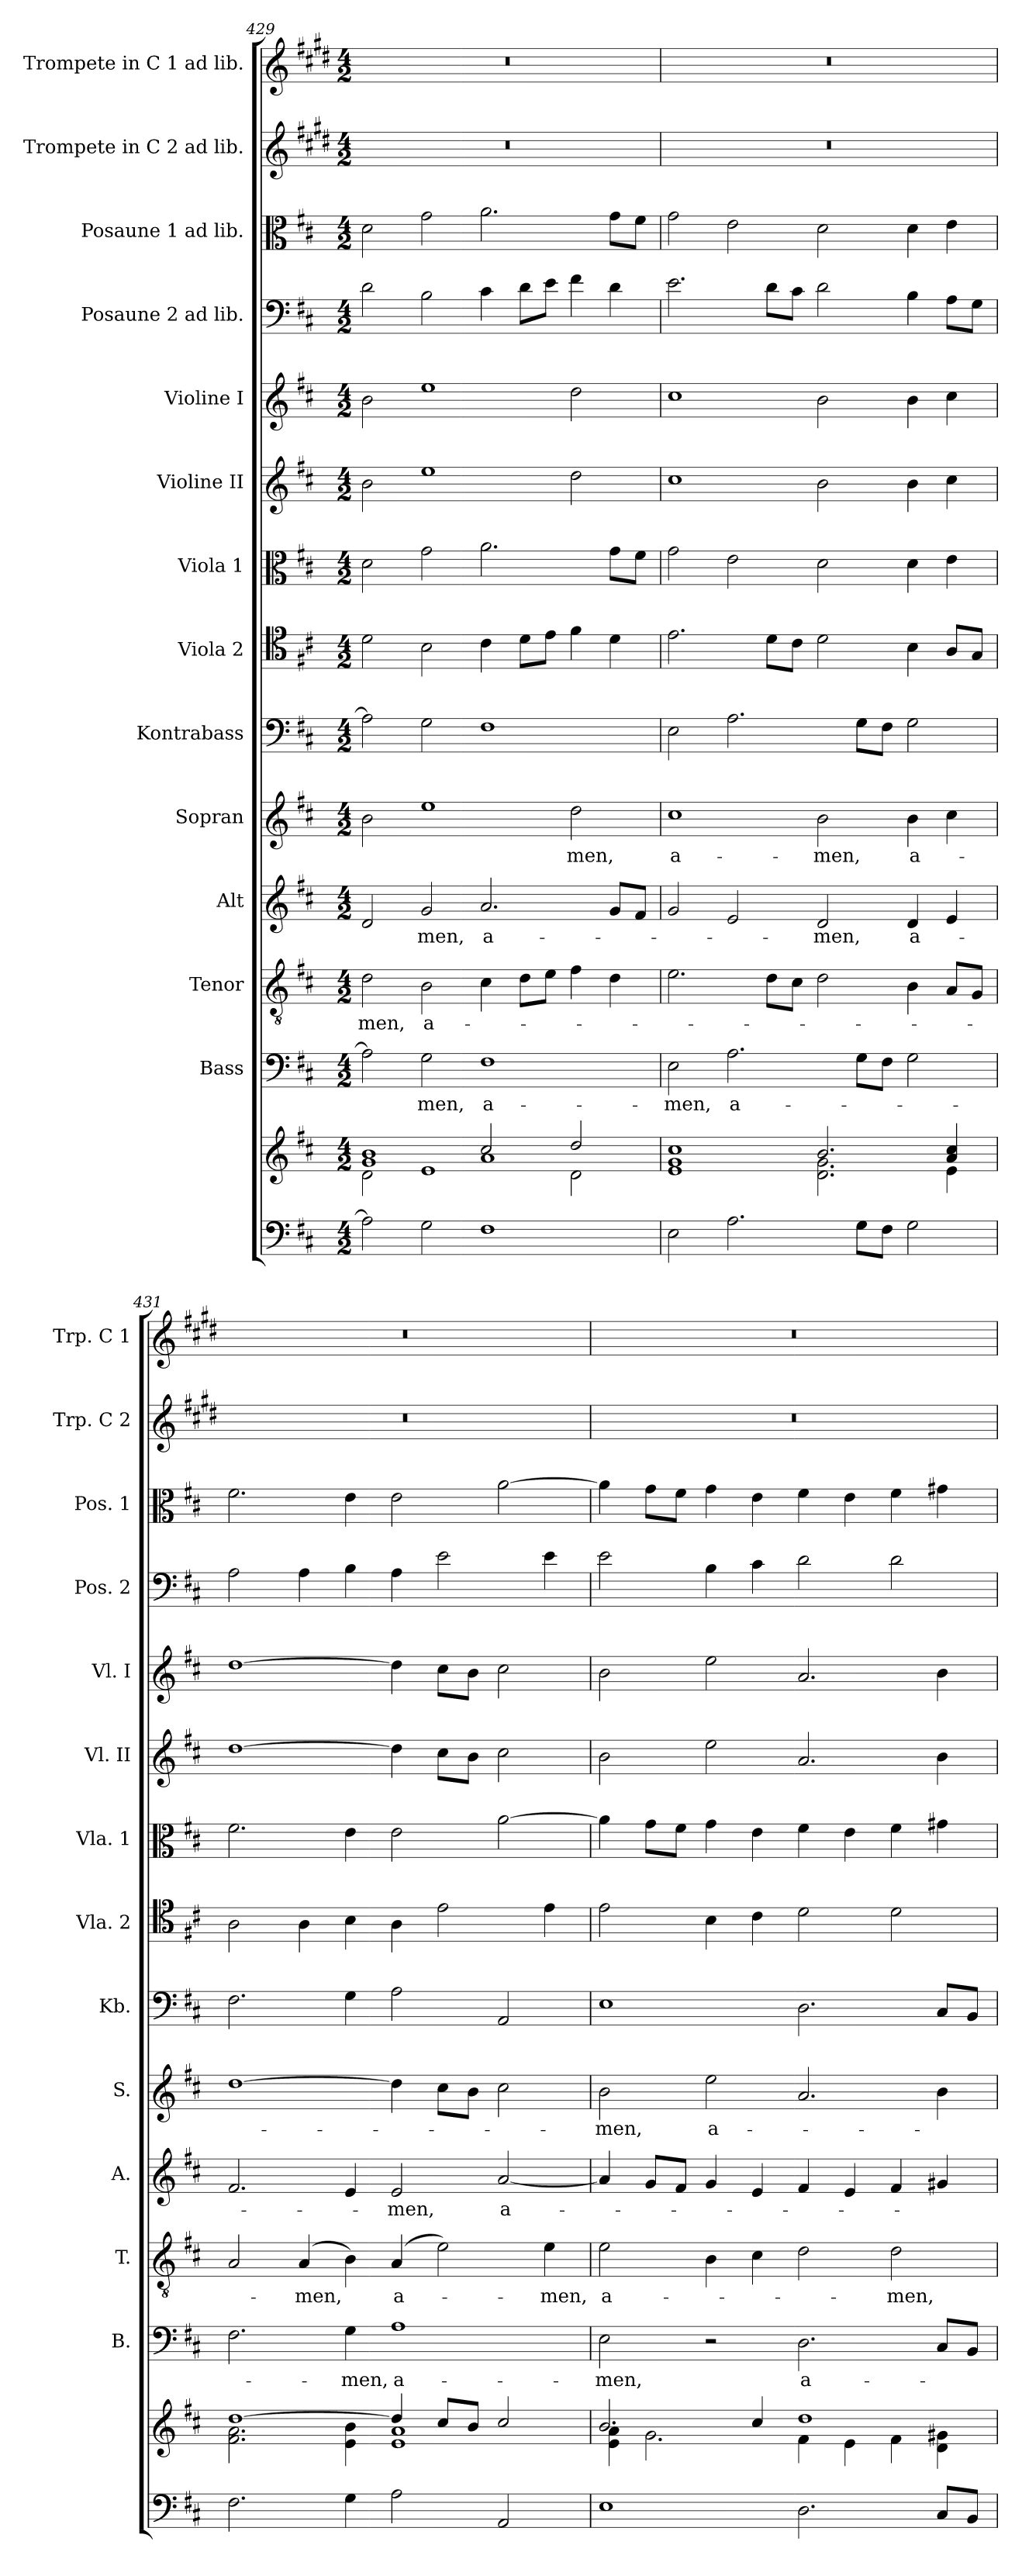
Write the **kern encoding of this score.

**kern	**kern	**kern	**text	**kern	**text	**kern	**text	**kern	**text	**kern	**kern	**kern	**kern	**kern	**kern	**kern	**kern	**kern
*part14	*part14	*part13	*part13	*part12	*part12	*part11	*part11	*part10	*part10	*part9	*part8	*part7	*part6	*part5	*part4	*part3	*part2	*part1
*staff15	*staff14	*staff13	*staff13	*staff12	*staff12	*staff11	*staff11	*staff10	*staff10	*staff9	*staff8	*staff7	*staff6	*staff5	*staff4	*staff3	*staff2	*staff1
*	*	*I"Bass	*	*I"Tenor	*	*I"Alt	*	*I"Sopran	*	*I"Kontrabass	*I"Viola 2	*I"Viola 1	*I"Violine II	*I"Violine I	*I"Posaune 2 ad lib.	*I"Posaune 1 ad lib.	*I"Trompete in C 2 ad lib.	*I"Trompete in C 1 ad lib.
*	*	*I'B.	*	*I'T.	*	*I'A.	*	*I'S.	*	*I'Kb.	*I'Vla. 2	*I'Vla. 1	*I'Vl. II	*I'Vl. I	*I'Pos. 2	*I'Pos. 1	*I'Trp. C 2	*I'Trp. C 1
*clefF4	*clefG2	*clefF4	*	*clefGv2	*	*clefG2	*	*clefG2	*	*clefF4	*clefC4	*clefC3	*clefG2	*clefG2	*clefF4	*clefC3	*clefG2	*clefG2
*	*	*	*	*	*	*	*	*	*	*ITrd7c12	*	*	*	*	*	*	*ITrd1c2	*ITrd1c2
*k[f#c#]	*k[f#c#]	*k[f#c#]	*	*k[f#c#]	*	*k[f#c#]	*	*k[f#c#]	*	*k[f#c#]	*k[f#c#]	*k[f#c#]	*k[f#c#]	*k[f#c#]	*k[f#c#]	*k[f#c#]	*k[f#c#]	*k[f#c#]
*D:	*D:	*D:	*	*D:	*	*D:	*	*D:	*	*D:	*D:	*D:	*D:	*D:	*D:	*D:	*D:	*D:
*M4/2	*M4/2	*M4/2	*	*M4/2	*	*M4/2	*	*M4/2	*	*M4/2	*M4/2	*M4/2	*M4/2	*M4/2	*M4/2	*M4/2	*M4/2	*M4/2
=429	=429	=429	=429	=429	=429	=429	=429	=429	=429	=429	=429	=429	=429	=429	=429	=429	=429	=429
*	*^	*	*	*	*	*	*	*	*	*	*	*	*	*	*	*	*	*
*	*	*^	*	*	*	*	*	*	*	*	*	*	*	*	*	*	*	*	*
!	!	!	!	!	!	!	!LO:LY:b	!	!	!	!	!	!	!	!	!	!	!	!	!
2A\]	1b	1g	2d\	2A\]	.	2d\	-men,	2d/	.	2b\	.	2AA\]	2d\	2d\	2b\	2b\	2d\	2d\	0r	0r
!	!	!	!	!	!LO:LY:b	!	!LO:LY:b	!	!LO:LY:b	!	!	!	!	!	!	!	!	!	!	!
2G\	.	.	1e	2G\	-men,	2B\	a-	2g/	-men,	1ee	.	2GG\	2B\	2g\	1ee	1ee	2B\	2g\	.	.
!	!	!	!	!	!LO:LY:b	!	!	!	!LO:LY:b	!	!	!	!	!	!	!	!	!	!	!
1F#	2cc#/	1a	.	1F#	a-	4c#\	.	2.a/	a-	.	.	1FF#	4c#\	2.a\	.	.	4c#\	2.a\	.	.
.	.	.	.	.	.	8d\L	.	.	.	.	.	.	8d\L	.	.	.	8d\L	.	.	.
.	.	.	.	.	.	8e\J	.	.	.	.	.	.	8e\J	.	.	.	8e\J	.	.	.
!	!	!	!	!	!	!	!	!	!	!	!LO:LY:b	!	!	!	!	!	!	!	!	!
.	2dd/	.	2d\	.	.	4f#\	.	.	.	2dd\	-men,	.	4f#\	.	2dd\	2dd\	4f#\	.	.	.
.	.	.	.	.	.	4d\	.	8g/L	.	.	.	.	4d\	8g\L	.	.	4d\	8g\L	.	.
.	.	.	.	.	.	.	.	8f#/J	.	.	.	.	.	8f#\J	.	.	.	8f#\J	.	.
*	*	*v	*v	*	*	*	*	*	*	*	*	*	*	*	*	*	*	*	*	*
=430	=430	=430	=430	=430	=430	=430	=430	=430	=430	=430	=430	=430	=430	=430	=430	=430	=430	=430	=430
!	!	!	!	!LO:LY:b	!	!	!	!	!	!LO:LY:b	!	!	!	!	!	!	!	!	!
2E\	1cc#	1e 1g	2E\	-men,	2.e\	.	2g/	.	1cc#	a-	2EE\	2.e\	2g\	1cc#	1cc#	2.e\	2g\	0r	0r
!	!	!	!	!LO:LY:b	!	!	!	!	!	!	!	!	!	!	!	!	!	!	!
2.A\	.	.	2.A\	a-	.	.	2e/	.	.	.	2.AA\	.	2e\	.	.	.	2e\	.	.
.	.	.	.	.	8d\L	.	.	.	.	.	.	8d\L	.	.	.	8d\L	.	.	.
.	.	.	.	.	8c#\J	.	.	.	.	.	.	8c#\J	.	.	.	8c#\J	.	.	.
!	!	!	!	!	!	!	!	!LO:LY:b	!	!LO:LY:b	!	!	!	!	!	!	!	!	!
.	2.b/	2.d\ 2.g\	.	.	2d\	.	2d/	-men,	2b\	-men,	.	2d\	2d\	2b\	2b\	2d\	2d\	.	.
8G\L	.	.	8G\L	.	.	.	.	.	.	.	8GG\L	.	.	.	.	.	.	.	.
8F#\J	.	.	8F#\J	.	.	.	.	.	.	.	8FF#\J	.	.	.	.	.	.	.	.
!	!	!	!	!	!	!	!	!LO:LY:b	!	!LO:LY:b	!	!	!	!	!	!	!	!	!
2G\	.	.	2G\	.	4B\	.	4d/	a-	4b\	a-	2GG\	4B\	4d\	4b\	4b\	4B\	4d\	.	.
.	4a/ 4cc#/	4e\	.	.	8A/L	.	4e/	.	4cc#\	.	.	8A/L	4e\	4cc#\	4cc#\	8A\L	4e\	.	.
.	.	.	.	.	8G/J	.	.	.	.	.	.	8G/J	.	.	.	8G\J	.	.	.
=431	=431	=431	=431	=431	=431	=431	=431	=431	=431	=431	=431	=431	=431	=431	=431	=431	=431	=431	=431
2.F#\	[>1dd	2.f#\ 2.a\	2.F#\	.	2A/	.	2.f#/	.	[1dd	.	2.FF#\	2A\	2.f#\	[1dd	[1dd	2A\	2.f#\	0r	0r
!	!	!	!	!	!	!LO:LY:b	!	!	!	!	!	!	!	!	!	!	!	!	!
.	.	.	.	.	(4A/	-men,	.	.	.	.	.	4A\	.	.	.	4A\	.	.	.
!	!	!	!	!LO:LY:b	!	!	!	!	!	!	!	!	!	!	!	!	!	!	!
4G\	.	4e\ 4b\	4G\	-men,	4B\)	.	4e/	.	.	.	4GG\	4B\	4e\	.	.	4B\	4e\	.	.
!	!	!	!	!LO:LY:b	!	!LO:LY:b	!	!LO:LY:b	!	!	!	!	!	!	!	!	!	!	!
2A\	4dd/]	1e 1a	1A	a-	(4A/	a-	2e/	-men,	4dd\]	.	2AA\	4A\	2e\	4dd\]	4dd\]	4A\	2e\	.	.
.	8cc#/L	.	.	.	2e\)	.	.	.	8cc#\L	.	.	2e\	.	8cc#\L	8cc#\L	2e\	.	.	.
.	8b/J	.	.	.	.	.	.	.	8b\J	.	.	.	.	8b\J	8b\J	.	.	.	.
!	!	!	!	!	!	!	!	!LO:LY:b	!	!	!	!	!	!	!	!	!	!	!
2AA/	2cc#/	.	.	.	.	.	[2a/	a-	2cc#\	.	2AAA/	.	[2a\	2cc#\	2cc#\	.	[2a\	.	.
!	!	!	!	!	!	!LO:LY:b	!	!	!	!	!	!	!	!	!	!	!	!	!
.	.	.	.	.	4e\	-men,	.	.	.	.	.	4e\	.	.	.	4e\	.	.	.
!!LO:PB:g=z
=432	=432	=432	=432	=432	=432	=432	=432	=432	=432	=432	=432	=432	=432	=432	=432	=432	=432	=432	=432
!	!	!	!	!LO:LY:b	!	!LO:LY:b	!	!	!	!LO:LY:b	!	!	!	!	!	!	!	!	!
1E	2.b/	4e\ 4a\	2E\	-men,	2e\	a-	4a/]	.	2b\	-men,	1EE	2e\	4a\]	2b\	2b\	2e\	4a\]	0r	0r
.	.	2.g\	.	.	.	.	8g/L	.	.	.	.	.	8g\L	.	.	.	8g\L	.	.
.	.	.	.	.	.	.	8f#/J	.	.	.	.	.	8f#\J	.	.	.	8f#\J	.	.
!	!	!	!	!	!	!	!	!	!	!LO:LY:b	!	!	!	!	!	!	!	!	!
.	.	.	2r	.	4B\	.	4g/	.	2ee\	a-	.	4B\	4g\	2ee\	2ee\	4B\	4g\	.	.
.	4cc#/	.	.	.	4c#\	.	4e/	.	.	.	.	4c#\	4e\	.	.	4c#\	4e\	.	.
!	!	!	!	!LO:LY:b	!	!	!	!	!	!	!	!	!	!	!	!	!	!	!
2.D\	1dd	4f#\	2.D\	a-	2d\	.	4f#/	.	2.a/	.	2.DD\	2d\	4f#\	2.a/	2.a/	2d\	4f#\	.	.
.	.	4e\	.	.	.	.	4e/	.	.	.	.	.	4e\	.	.	.	4e\	.	.
!	!	!	!	!	!	!LO:LY:b	!	!	!	!	!	!	!	!	!	!	!	!	!
.	.	4f#\	.	.	2d\	-men,	4f#/	.	.	.	.	2d\	4f#\	.	.	2d\	4f#\	.	.
8C#/L	.	4d\ 4g#X\	8C#/L	.	.	.	4g#X/	.	4b\	.	8CC#/L	.	4g#X\	4b\	4b\	.	4g#X\	.	.
8BB/J	.	.	8BB/J	.	.	.	.	.	.	.	8BBB/J	.	.	.	.	.	.	.	.
*	*v	*v	*	*	*	*	*	*	*	*	*	*	*	*	*	*	*	*	*
=	=	=	=	=	=	=	=	=	=	=	=	=	=	=	=	=	=	=
*-	*-	*-	*-	*-	*-	*-	*-	*-	*-	*-	*-	*-	*-	*-	*-	*-	*-	*-
